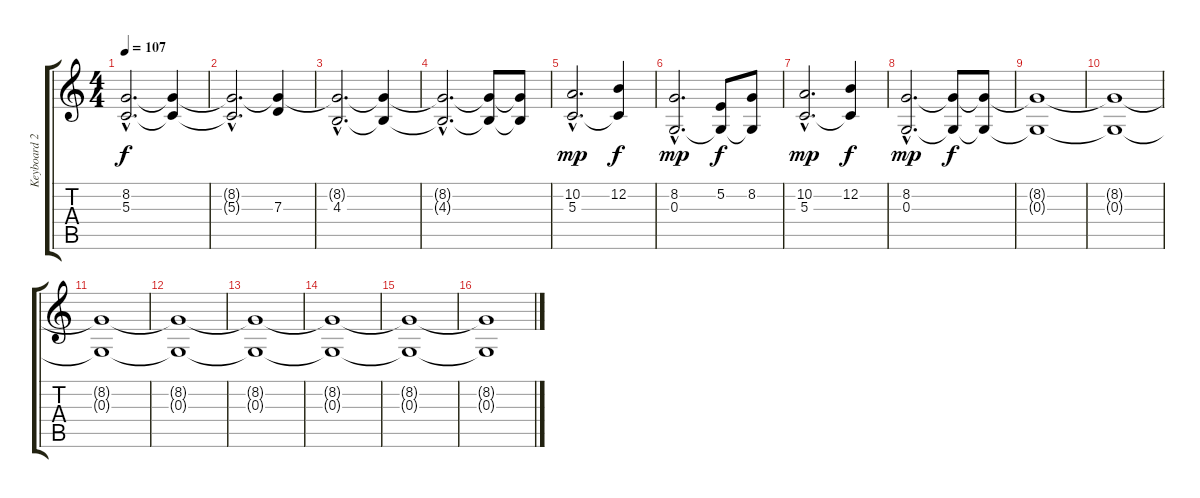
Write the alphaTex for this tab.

\track ("Keyboard 2" "Keyboard 2") {instrument englishhorn}
\staff {score tabs}
\tuning (E4 B3 G3 D3 A2 E2) {hide}
\ts (4 4)
\tempo 107
\clef g2
\ks c
(8.2{hac} 5.3{hac}).2{d dy f} (8.2{t} 5.3{t}).4 |
(8.2{hac t} 5.3{hac t}).2{d} (8.2{t} 7.3).4 |
(8.2{hac t} 4.3{hac}).2{d} (8.2{t} 4.3{t}).4 |
(8.2{hac t} 4.3{hac t}).2{d} (8.2{t} 4.3{t}).8 (8.2{t} 4.3{t}).8 |
(10.2{hac} 5.3{hac}).2{d dy mp} (12.2 5.3{t}).4{dy f} |
(8.2{hac} 0.3{hac}).2{d dy mp} (5.2 0.3{t}).8{dy f} (8.2 0.3{t}).8 |
(10.2{hac} 5.3{hac}).2{d dy mp} (12.2 5.3{t}).4{dy f} |
(8.2{hac} 0.3{hac}).2{d dy mp} (8.2{t} 0.3{t}).8{dy f} (8.2{t} 0.3{t}).8 |
(8.2{t} 0.3{t}).1 |
(8.2{t} 0.3{t}).1 |
(8.2{t} 0.3{t}).1 |
(8.2{t} 0.3{t}).1 |
(8.2{t} 0.3{t}).1 |
(8.2{t} 0.3{t}).1 |
(8.2{t} 0.3{t}).1 |
(8.2{t} 0.3{t}).1
